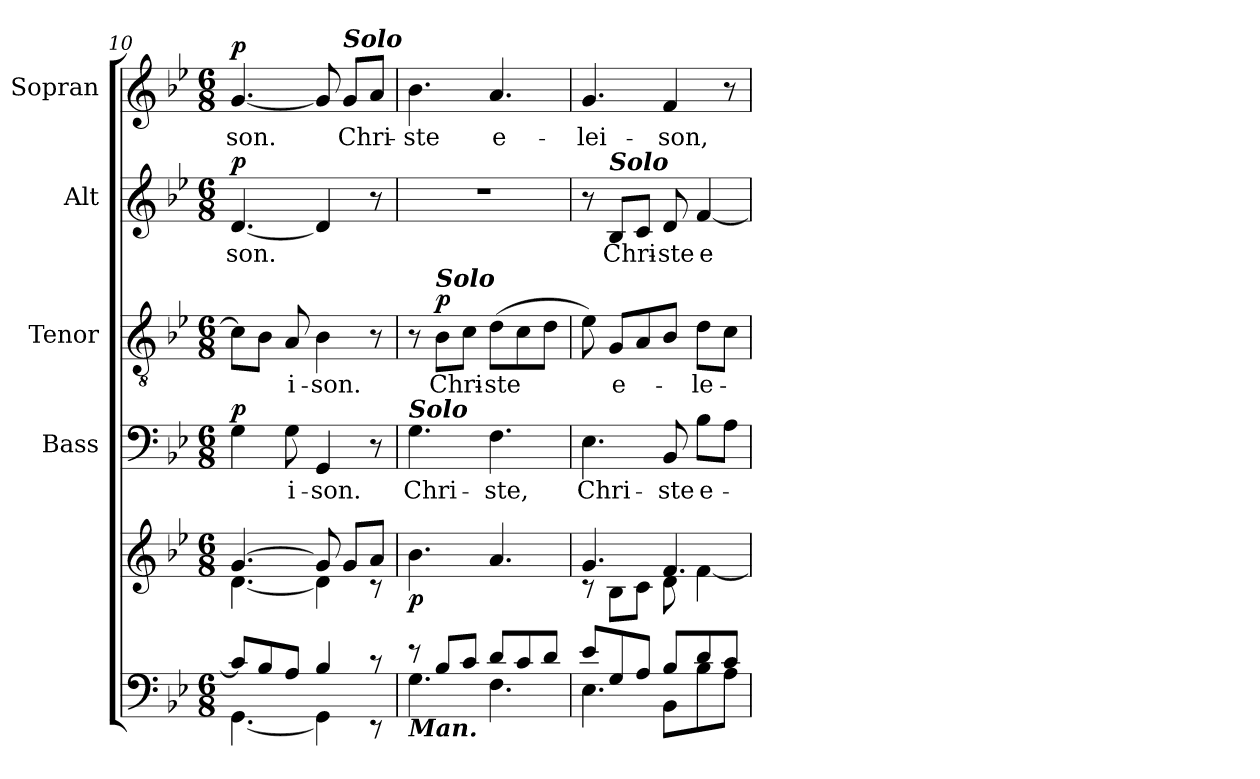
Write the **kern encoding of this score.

**kern	**kern	**dynam	**kern	**text	**dynam	**kern	**text	**dynam	**kern	**text	**dynam	**kern	**text	**dynam
*part5	*part5	*part5	*part4	*part4	*part4	*part3	*part3	*part3	*part2	*part2	*part2	*part1	*part1	*part1
*staff6	*staff5	*staff5/6	*staff4	*staff4	*staff4	*staff3	*staff3	*staff3	*staff2	*staff2	*staff2	*staff1	*staff1	*staff1
*	*	*	*I"Bass	*	*	*I"Tenor	*	*	*I"Alt	*	*	*I"Sopran	*	*
*	*	*	*I'B.	*	*	*I'T.	*	*	*I'A.	*	*	*I'S.	*	*
*clefF4	*clefG2	*	*clefF4	*	*	*clefGv2	*	*	*clefG2	*	*	*clefG2	*	*
*k[b-e-]	*k[b-e-]	*	*k[b-e-]	*	*	*k[b-e-]	*	*	*k[b-e-]	*	*	*k[b-e-]	*	*
*B-:	*B-:	*	*B-:	*	*	*B-:	*	*	*B-:	*	*	*B-:	*	*
*M6/8	*M6/8	*	*M6/8	*	*	*M6/8	*	*	*M6/8	*	*	*M6/8	*	*
=10	=10	=10	=10	=10	=10	=10	=10	=10	=10	=10	=10	=10	=10	=10
*^	*^	*	*	*	*	*	*	*	*	*	*	*	*	*
!	!	!	!	!	!	!	!LO:DY:a	!	!	!	!	!LO:LY:b	!LO:DY:a	!	!LO:LY:b	!LO:DY:a
8c/L]	[<4.GG\	[>4.g/	[<4.d\	.	4G\	.	p	8c\L]	.	.	[4.d/	-son.	p	[4.g/	-son.	p
8B-/	.	.	.	.	.	.	.	8B-\J	.	.	.	.	.	.	.	.
!	!	!	!	!	!	!LO:LY:b	!	!	!LO:LY:b	!	!	!	!	!	!	!
8A/J	.	.	.	.	8G\	-i-	.	8A/	-i-	.	.	.	.	.	.	.
!	!	!	!	!	!	!LO:LY:b	!	!	!LO:LY:b	!	!	!	!	!	!	!
4B-/	4GG\]	8g/]	4d\]	.	4GG/	-son.	.	4B-\	-son.	.	4d/]	.	.	8g/]	.	.
!	!	!	!	!	!	!	!	!	!	!	!	!	!	!LO:TX:a:Bi:t=Solo	!	!
!	!	!	!	!	!	!	!	!	!	!	!	!	!	!	!LO:LY:b	!
.	.	8g/L	.	.	.	.	.	.	.	.	.	.	.	8g/L	Chri-	.
8r	8r	8a/J	8rc	.	8r	.	.	8r	.	.	8r	.	.	8a/J	.	.
!!LO:PB:g=z
=11	=11	=11	=11	=11	=11	=11	=11	=11	=11	=11	=11	=11	=11	=11	=11	=11
!	!	!	!	!	!LO:TX:a:Bi:t=Solo	!	!	!	!	!	!	!	!	!	!	!
!LO:TX:b:Bi:t=Man.	!	!	!	!	!	!	!	!	!	!	!	!	!	!	!	!
!	!	!	!	!LO:DY:b	!	!LO:LY:b	!	!	!	!	!	!	!	!	!LO:LY:b	!
*	*	*v	*v	*	*	*	*	*	*	*	*	*	*	*	*	*
8rd	4.G\	4.b-\	p	4.G\	Chri-	.	8r	.	.	2.r	.	.	4.b-\	-ste	.
!	!	!	!	!	!	!	!LO:TX:a:Bi:t=Solo	!	!	!	!	!	!	!	!
!	!	!	!	!	!	!	!	!LO:LY:b	!LO:DY:a	!	!	!	!	!	!
8B-/L	.	.	.	.	.	.	8B-\L	Chri-	p	.	.	.	.	.	.
8c/J	.	.	.	.	.	.	8c\J	.	.	.	.	.	.	.	.
!	!	!	!	!	!LO:LY:b	!	!	!LO:LY:b	!	!	!	!	!	!LO:LY:b	!
8d/L	4.F\	4.a/	.	4.F\	-ste,	.	(>8d\L	-ste	.	.	.	.	4.a/	e-	.
8c/	.	.	.	.	.	.	8c\	.	.	.	.	.	.	.	.
8d/J	.	.	.	.	.	.	8d\J	.	.	.	.	.	.	.	.
=12	=12	=12	=12	=12	=12	=12	=12	=12	=12	=12	=12	=12	=12	=12	=12
*	*	*^	*	*	*	*	*	*	*	*	*	*	*	*	*
!	!	!	!	!	!	!LO:LY:b	!	!	!	!	!	!	!	!	!LO:LY:b	!
8e-/L	4.E-\	4.g/	8rB	.	4.E-\	Chri-	.	8e-\)	.	.	8r	.	.	4.g/	-lei-	.
!	!	!	!	!	!	!	!	!	!	!	!LO:TX:a:Bi:t=Solo	!	!	!	!	!
!	!	!	!	!	!	!	!	!	!LO:LY:b	!	!	!LO:LY:b	!	!	!	!
8G/	.	.	8B-\L	.	.	.	.	8G/L	e-	.	8B-/L	Chri-	.	.	.	.
8A/J	.	.	8c\J	.	.	.	.	8A/	.	.	8c/J	.	.	.	.	.
!	!	!	!	!	!	!LO:LY:b	!	!	!	!	!	!LO:LY:b	!	!	!LO:LY:b	!
8B-/L	8BB-\L	4.f/	8d\	.	8BB-/	-ste	.	8B-/J	.	.	8d/	-ste	.	4f/	-son,	.
!	!	!	!	!	!	!LO:LY:b	!	!	!LO:LY:b	!	!	!LO:LY:b	!	!	!	!
8d/	8B-\	.	[<4f\	.	8B-\L	e-	.	8d\L	-le-	.	[4f/	e-	.	.	.	.
8c/J	8A\J	.	.	.	8A\J	.	.	8c\J	.	.	.	.	.	8r	.	.
*v	*v	*	*	*	*	*	*	*	*	*	*	*	*	*	*	*
*	*v	*v	*	*	*	*	*	*	*	*	*	*	*	*	*
=	=	=	=	=	=	=	=	=	=	=	=	=	=	=
*-	*-	*-	*-	*-	*-	*-	*-	*-	*-	*-	*-	*-	*-	*-
